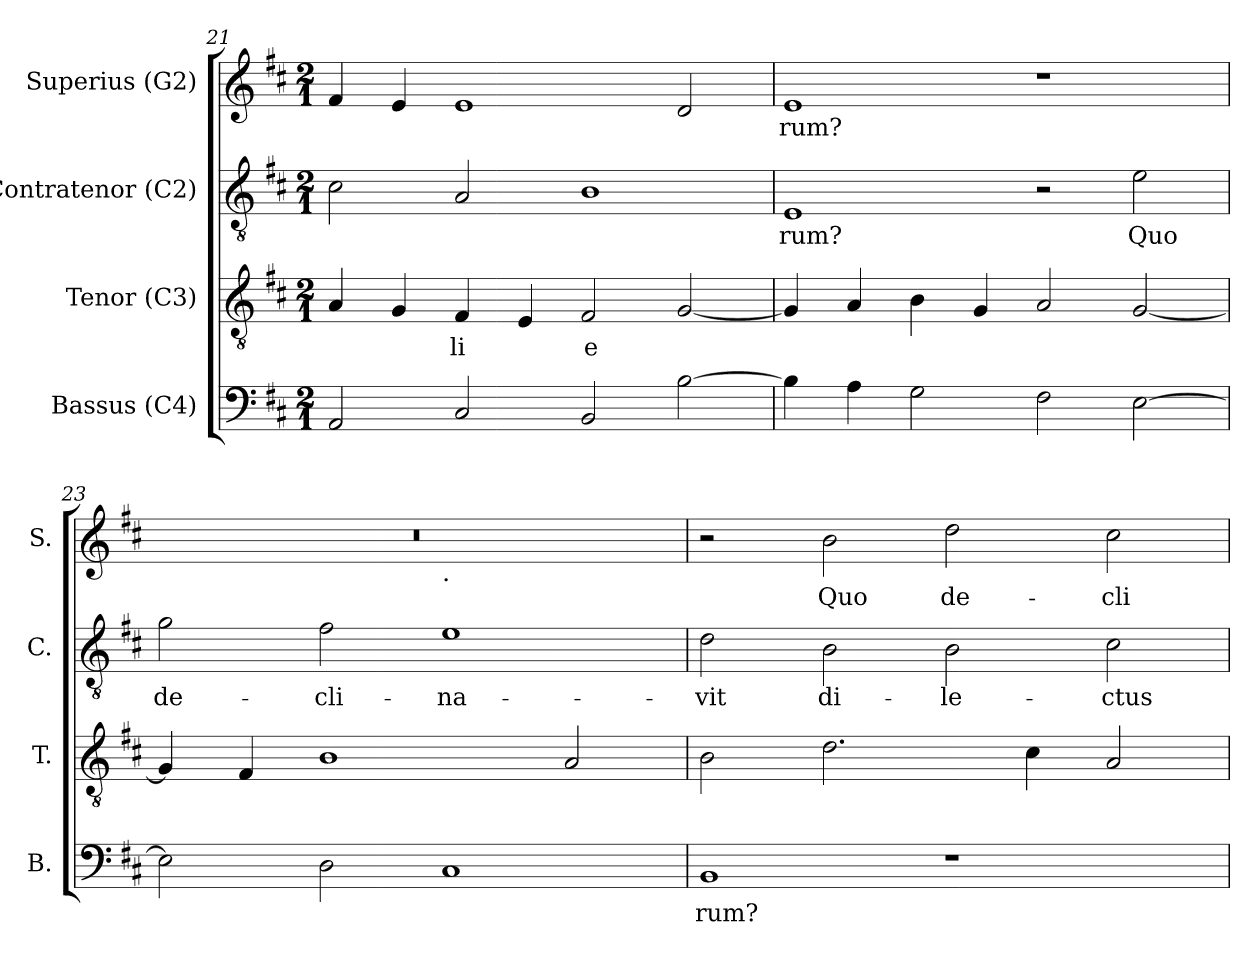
**kern	**text	**kern	**text	**kern	**text	**kern	**text
*part4	*part4	*part3	*part3	*part2	*part2	*part1	*part1
*staff4	*staff4	*staff3	*staff3	*staff2	*staff2	*staff1	*staff1
*I"Bassus (C4)	*	*I"Tenor (C3)	*	*I"Contratenor (C2)	*	*I"Superius (G2)	*
*I'B.	*	*I'T.	*	*I'C.	*	*I'S.	*
*clefF4	*	*clefGv2	*	*clefGv2	*	*clefG2	*
*k[f#c#]	*	*k[f#c#]	*	*k[f#c#]	*	*k[f#c#]	*
*D:	*	*D:	*	*D:	*	*D:	*
*M2/1	*	*M2/1	*	*M2/1	*	*M2/1	*
=21	=21	=21	=21	=21	=21	=21	=21
!	!LO:LY:b:cj	!	!LO:LY:b:cj	!	!LO:LY:b:cj	!	!LO:LY:b:cj
2AA/	--	4A/	--	2c#\	--	4f#/	--
!	!	!	!LO:LY:b:cj	!	!	!	!LO:LY:b:cj
.	.	4G/	--	.	.	4e/	--
!	!LO:LY:b:cj	!	!LO:LY:b:cj	!	!LO:LY:b:cj	!	!LO:LY:b:cj
2C#/	--	4F#/	-li-	2A/	--	1e	--
!	!	!	!LO:LY:b:cj	!	!	!	!
.	.	4E/	--	.	.	.	.
!	!LO:LY:b:cj	!	!LO:LY:b:cj	!	!LO:LY:b:cj	!	!
2BB/	--	2F#/	-e-	1B	--	.	.
!	!LO:LY:b:cj	!	!LO:LY:b:cj	!	!	!	!LO:LY:b:cj
[>2B\	--	[<2G/	--	.	.	2d/	--
=22	=22	=22	=22	=22	=22	=22	=22
!	!LO:LY:b:cj	!	!LO:LY:b:cj	!	!LO:LY:b:cj	!	!LO:LY:b:cj
4B\]	--	4G/]	--	1E	-rum?	1e	-rum?
!	!LO:LY:b:cj	!	!LO:LY:b:cj	!	!	!	!
4A\	--	4A/	--	.	.	.	.
!	!LO:LY:b:cj	!	!LO:LY:b:cj	!	!	!	!
2G\	--	4B\	--	.	.	.	.
!	!	!	!LO:LY:b:cj	!	!	!	!
.	.	4G/	--	.	.	.	.
!	!LO:LY:b:cj	!	!LO:LY:b:cj	!	!	!	!
2F#\	--	2A/	--	2r	.	1r	.
!	!LO:LY:b:cj	!	!LO:LY:b:cj	!	!LO:LY:b:cj	!	!
[<2E\	--	[<2G/	--	2e\	Quo	.	.
!!LO:LB:g=z
=23	=23	=23	=23	=23	=23	=23	=23
!	!LO:LY:b:cj	!	!LO:LY:b:cj	!	!LO:LY:b:cj	!	!
*	*	*	*	*	*	*^	*
2E\]	--	4G/]	--	2g\	de-	0r	1ryy	.
!	!	!	!LO:LY:b:cj	!	!	!	!	!
.	.	4F#/	--	.	.	.	.	.
!	!LO:LY:b:cj	!	!LO:LY:b:cj	!	!LO:LY:b:cj	!	!	!
2D\	--	1B	--	2f#\	-cli-	.	.	.
!	!	!	!	!	!	!	!LO:TX:b:t=.	!
!	!LO:LY:b:cj	!	!	!	!LO:LY:b:cj	!	!	!
1C#	--	.	.	1e	-na-	.	1ryy	.
!	!	!	!LO:LY:b:cj	!	!	!	!	!
.	.	2A/	--	.	.	.	.	.
=24	=24	=24	=24	=24	=24	=24	=24	=24
!	!LO:LY:b:cj	!	!LO:LY:b:cj	!	!LO:LY:b:cj	!	!	!
*	*	*	*	*	*	*v	*v	*
1BB	-rum?	2B\	--	2d\	-vit	2r	.
!	!	!	!LO:LY:b:cj	!	!LO:LY:b:cj	!	!LO:LY:b:cj
.	.	2.d\	--	2B\	di-	2b\	Quo
!	!	!	!	!	!LO:LY:b:cj	!	!LO:LY:b:cj
1r	.	.	.	2B\	-le-	2dd\	de-
!	!	!	!LO:LY:b:cj	!	!	!	!
.	.	4c#\	--	.	.	.	.
!	!	!	!LO:LY:b:cj	!	!LO:LY:b:cj	!	!LO:LY:b:cj
.	.	2A/	--	2c#\	-ctus	2cc#\	-cli-
=	=	=	=	=	=	=	=
*-	*-	*-	*-	*-	*-	*-	*-
